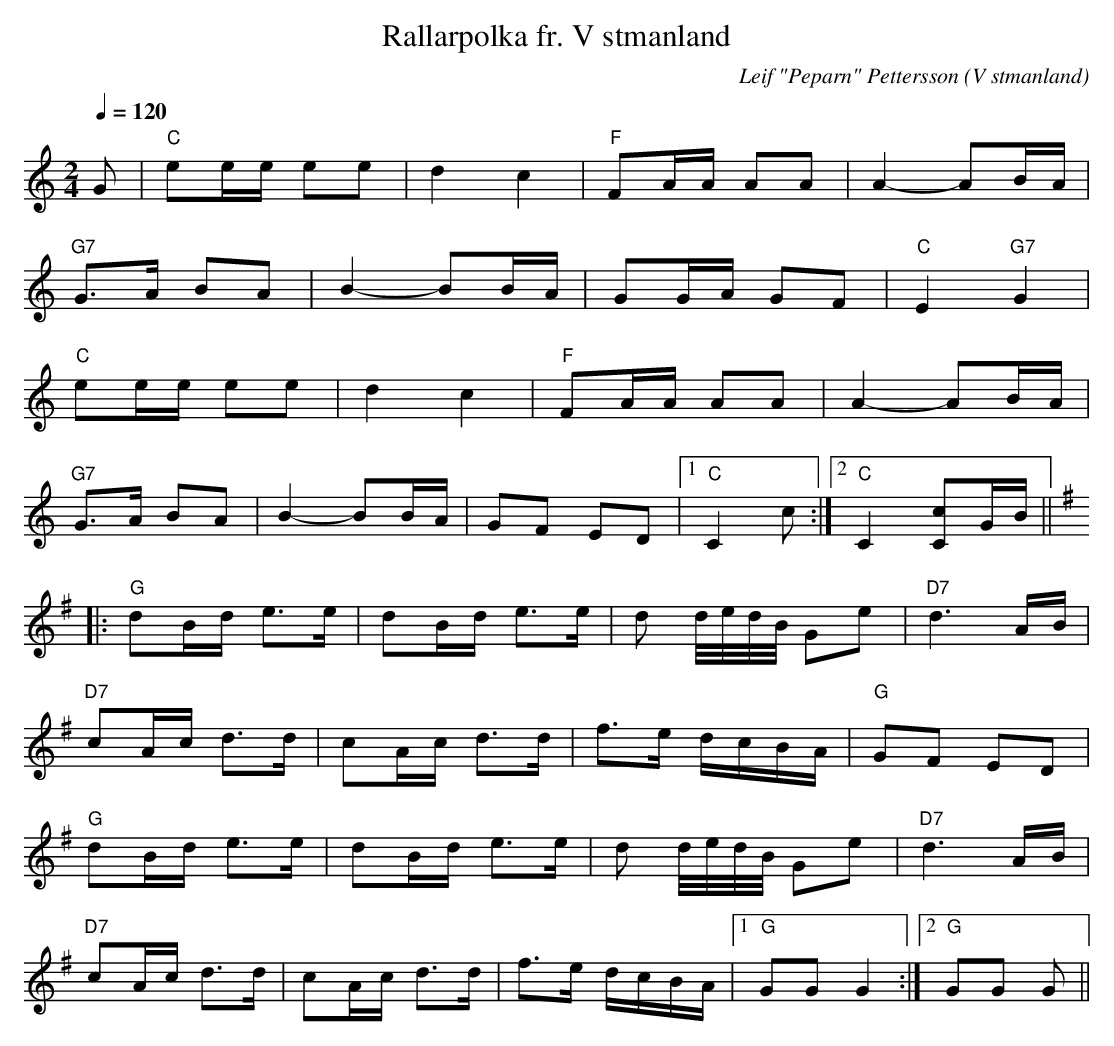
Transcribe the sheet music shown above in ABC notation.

X:1
T:Rallarpolka fr. V stmanland
C:Leif "Peparn" Pettersson
O:V stmanland
M:2/4
L:1/8
Q:1/4=120
K:Cmaj
G | "C"ee/2e/2 ee | d2c2 | "F"FA/2A/2 AA | A2- AB/2A/2 |
"G7"G>A BA | B2- BB/2A/2 | GG/2A/2 GF | "C"E2"G7"G2 |
"C"ee/2e/2 ee | d2c2 | "F"FA/2A/2 AA | A2- AB/2A/2 |
"G7"G>A BA | B2- BB/2A/2 | GF ED |1 "C"C2 c :|2 "C"C2 [Cc]G/2B/2 ||
|: [K:Gmaj]"G"dB/2d/2 e>e | dB/2d/2 e>e | d d/4e/4d/4B/4 Ge | "D7"d3 A/2B/2 |
"D7"cA/2c/2 d>d | cA/2c/2 d>d | f>e d/2c/2B/2A/2 | "G"GF ED |
"G"dB/2d/2 e>e | dB/2d/2 e>e | d d/4e/4d/4B/4 Ge | "D7"d3 A/2B/2 |
"D7"cA/2c/2 d>d | cA/2c/2 d>d | f>e d/2c/2B/2A/2 |1 "G"GG G2 :|2 "G"GG G ||
